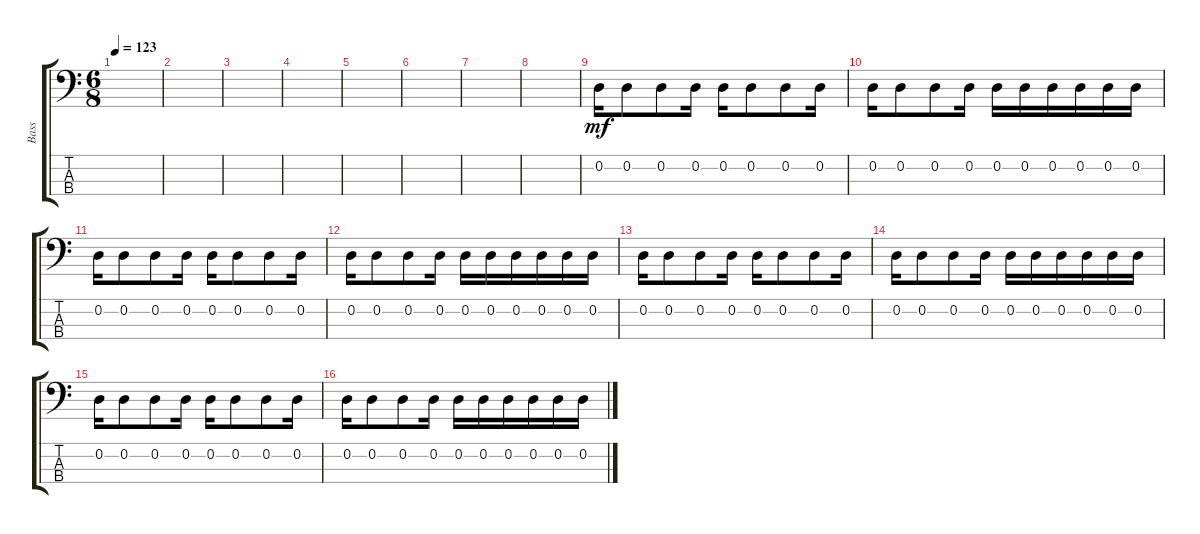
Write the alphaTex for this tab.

\track ("Bass" "Bass") {instrument electricbassfinger}
\staff {score tabs}
\tuning (G2 D2 A1 D1) {hide}
\ts (6 8)
\tempo 123
\clef f4
\ks c
|
|
|
|
|
|
|
|
0.2.16{dy mf} 0.2.8 0.2.8 0.2.16 0.2.16 0.2.8 0.2.8 0.2.16 |
0.2.16 0.2.8 0.2.8 0.2.16 0.2.16 0.2.16 0.2.16 0.2.16 0.2.16 0.2.16 |
0.2.16 0.2.8 0.2.8 0.2.16 0.2.16 0.2.8 0.2.8 0.2.16 |
0.2.16 0.2.8 0.2.8 0.2.16 0.2.16 0.2.16 0.2.16 0.2.16 0.2.16 0.2.16 |
0.2.16 0.2.8 0.2.8 0.2.16 0.2.16 0.2.8 0.2.8 0.2.16 |
0.2.16 0.2.8 0.2.8 0.2.16 0.2.16 0.2.16 0.2.16 0.2.16 0.2.16 0.2.16 |
0.2.16 0.2.8 0.2.8 0.2.16 0.2.16 0.2.8 0.2.8 0.2.16 |
0.2.16 0.2.8 0.2.8 0.2.16 0.2.16 0.2.16 0.2.16 0.2.16 0.2.16 0.2.16
